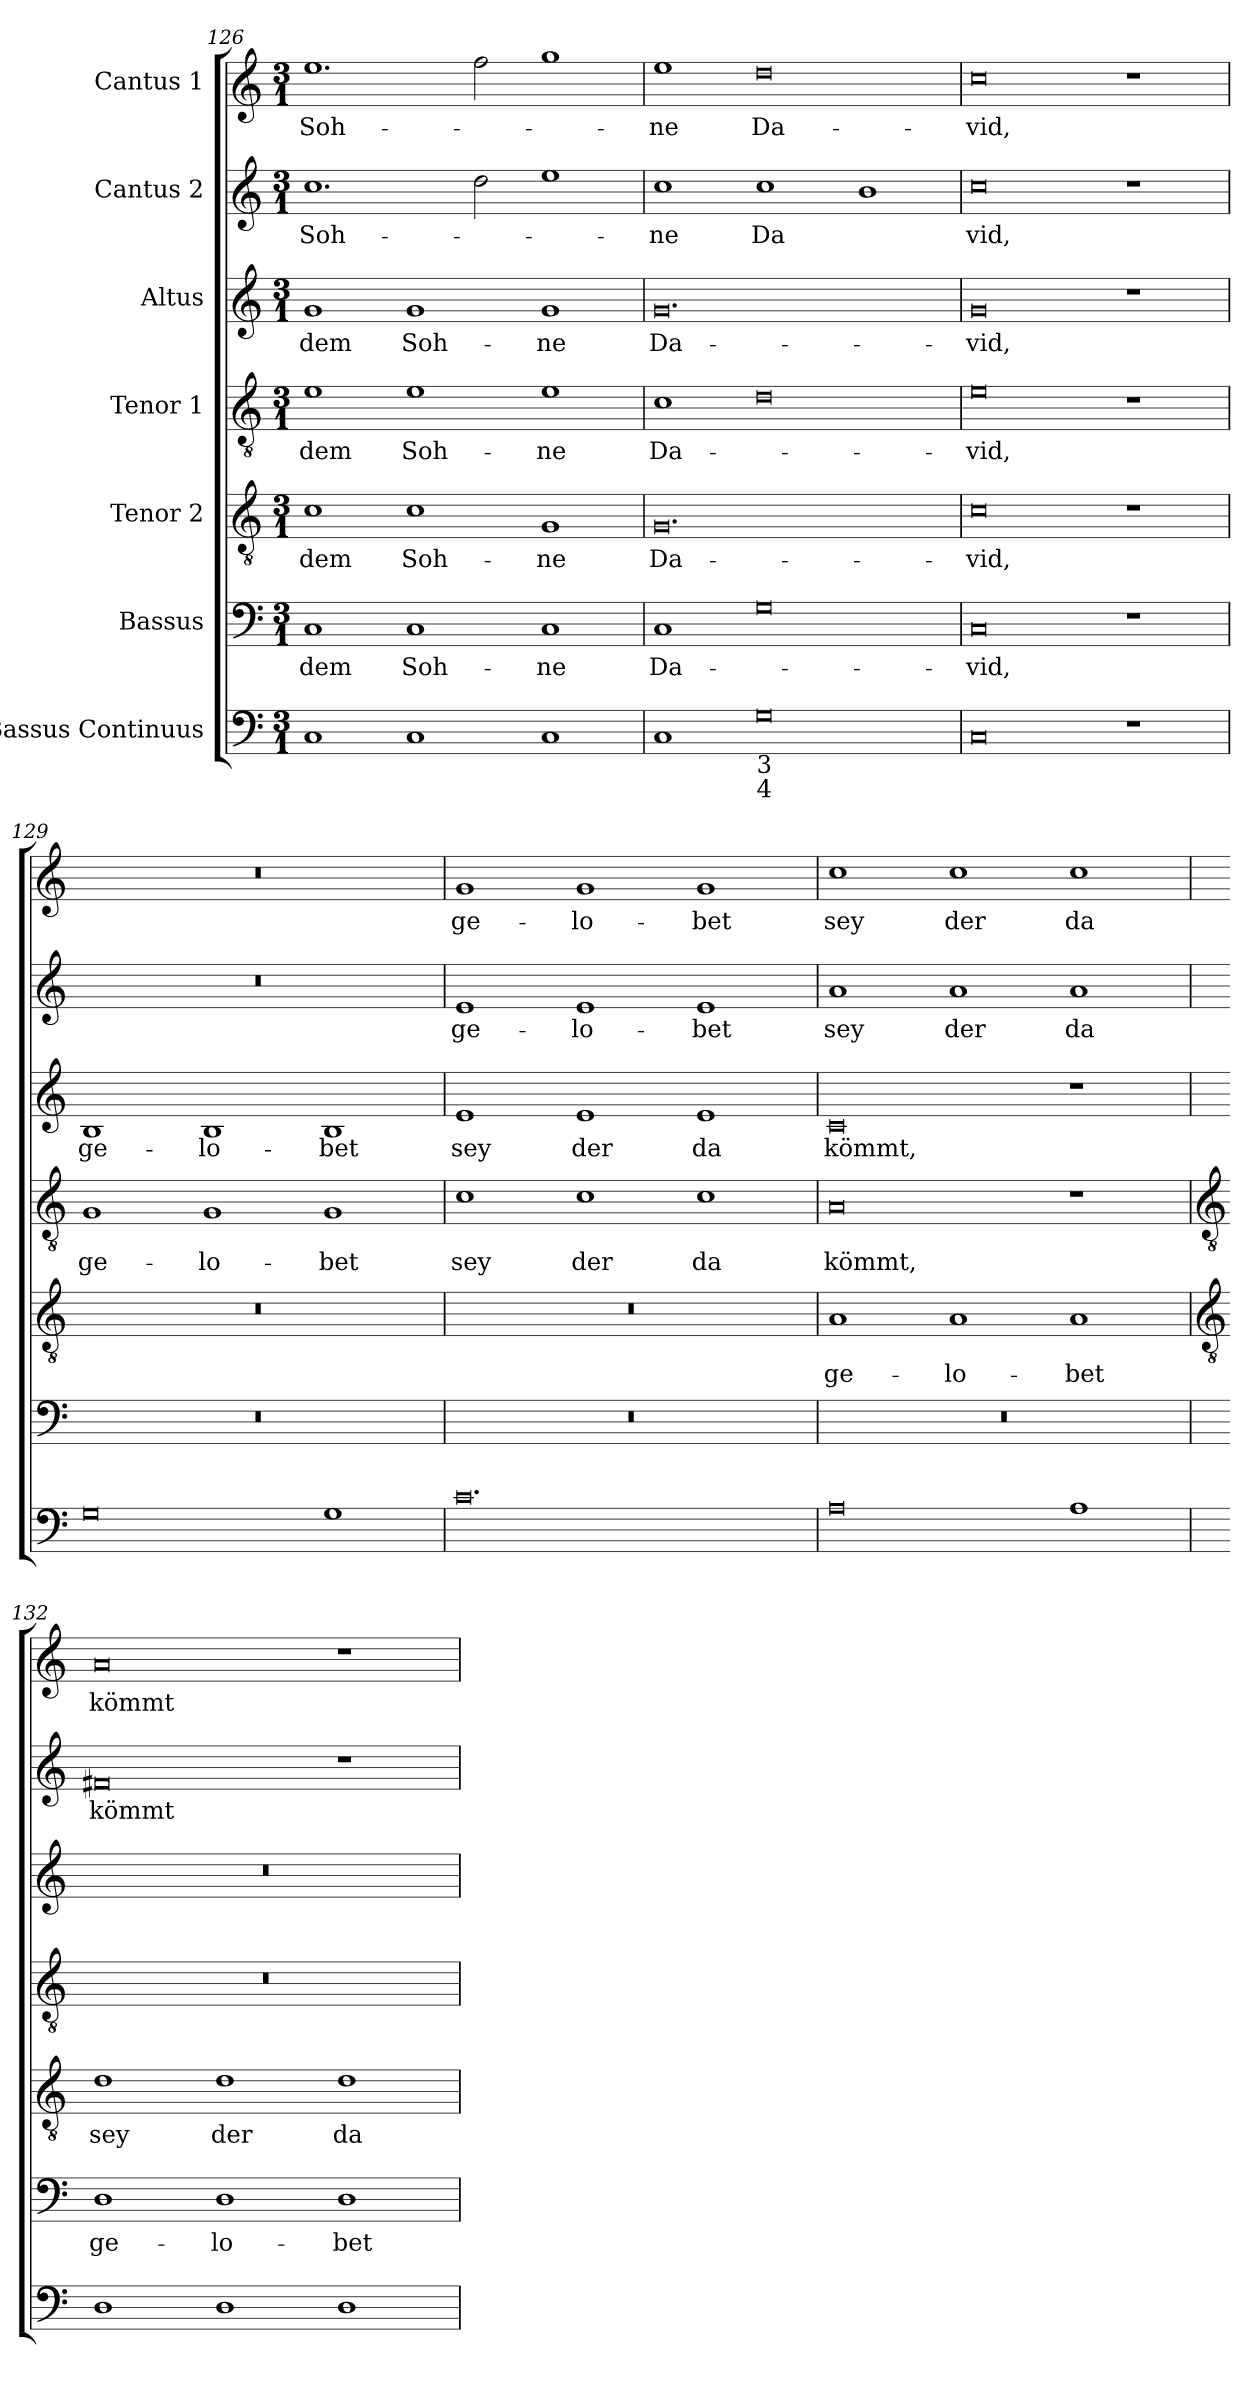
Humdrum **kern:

**kern	**kern	**text	**kern	**text	**kern	**text	**kern	**text	**kern	**text	**kern	**text
*part7	*part6	*part6	*part5	*part5	*part4	*part4	*part3	*part3	*part2	*part2	*part1	*part1
*staff7	*staff6	*staff6	*staff5	*staff5	*staff4	*staff4	*staff3	*staff3	*staff2	*staff2	*staff1	*staff1
*I"Bassus Continuus	*I"Bassus	*	*I"Tenor 2	*	*I"Tenor 1	*	*I"Altus	*	*I"Cantus 2	*	*I"Cantus 1	*
*clefF4	*clefF4	*	*clefGv2	*	*clefGv2	*	*clefG2	*	*clefG2	*	*clefG2	*
*k[]	*k[]	*	*k[]	*	*k[]	*	*k[]	*	*k[]	*	*k[]	*
*C:	*C:	*	*C:	*	*C:	*	*C:	*	*C:	*	*C:	*
*M3/1	*M3/1	*	*M3/1	*	*M3/1	*	*M3/1	*	*M3/1	*	*M3/1	*
=126	=126	=126	=126	=126	=126	=126	=126	=126	=126	=126	=126	=126
!	!	!LO:LY:b	!	!LO:LY:b	!	!LO:LY:b	!	!LO:LY:b	!	!LO:LY:b	!	!LO:LY:b
1C	1C	dem	1c	dem	1e	dem	1g	dem	1.cc	Soh-	1.ee	Soh-
!	!	!LO:LY:b	!	!LO:LY:b	!	!LO:LY:b	!	!LO:LY:b	!	!	!	!
1C	1C	Soh-	1c	Soh-	1e	Soh-	1g	Soh-	.	.	.	.
.	.	.	.	.	.	.	.	.	2dd	.	2ff	.
!	!	!LO:LY:b	!	!LO:LY:b	!	!LO:LY:b	!	!LO:LY:b	!	!	!	!
1C	1C	-ne	1G	-ne	1e	-ne	1g	-ne	1ee	.	1gg	.
=127	=127	=127	=127	=127	=127	=127	=127	=127	=127	=127	=127	=127
!	!	!LO:LY:b	!	!LO:LY:b	!	!LO:LY:b	!	!LO:LY:b	!	!LO:LY:b	!	!LO:LY:b
1C	1C	Da-	0.G	Da-	1c	Da-	0.g	Da-	1cc	-ne	1ee	-ne
!LO:TX:b:t=3	!	!	!	!	!	!	!	!	!	!	!	!
!LO:TX:b:t=4	!	!	!	!	!	!	!	!	!	!	!	!
!	!	!	!	!	!	!	!	!	!	!LO:LY:b	!	!LO:LY:b
0G	0G	.	.	.	0d	.	.	.	1cc	Da	0dd	Da-
!	!	!	!	!	!	!	!	!	!	!LO:LY:b	!	!
.	.	.	.	.	.	.	.	.	1b	-	.	.
=128	=128	=128	=128	=128	=128	=128	=128	=128	=128	=128	=128	=128
!	!	!LO:LY:b	!	!LO:LY:b	!	!LO:LY:b	!	!LO:LY:b	!	!LO:LY:b	!	!LO:LY:b
0C	0C	-vid,	0c	-vid,	0e	-vid,	0g	-vid,	0cc	vid,	0cc	vid,
1r	1r	.	1r	.	1r	.	1r	.	1r	.	1r	.
=129	=129	=129	=129	=129	=129	=129	=129	=129	=129	=129	=129	=129
!	!	!	!	!	!	!LO:LY:b	!	!LO:LY:b	!	!	!	!
0G	0.r	.	0.r	.	1G	ge-	1B	ge-	0.r	.	0.r	.
!	!	!	!	!	!	!LO:LY:b	!	!LO:LY:b	!	!	!	!
.	.	.	.	.	1G	-lo-	1B	-lo-	.	.	.	.
!	!	!	!	!	!	!LO:LY:b	!	!LO:LY:b	!	!	!	!
1G	.	.	.	.	1G	-bet	1B	-bet	.	.	.	.
=130	=130	=130	=130	=130	=130	=130	=130	=130	=130	=130	=130	=130
!	!	!	!	!	!	!LO:LY:b	!	!LO:LY:b	!	!LO:LY:b	!	!LO:LY:b
0.c	0.r	.	0.r	.	1c	sey	1e	sey	1e	ge-	1g	ge-
!	!	!	!	!	!	!LO:LY:b	!	!LO:LY:b	!	!LO:LY:b	!	!LO:LY:b
.	.	.	.	.	1c	der	1e	der	1e	-lo-	1g	-lo-
!	!	!	!	!	!	!LO:LY:b	!	!LO:LY:b	!	!LO:LY:b	!	!LO:LY:b
.	.	.	.	.	1c	da	1e	da	1e	-bet	1g	-bet
=131	=131	=131	=131	=131	=131	=131	=131	=131	=131	=131	=131	=131
!	!	!	!	!LO:LY:b	!	!LO:LY:b	!	!LO:LY:b	!	!LO:LY:b	!	!LO:LY:b
0A	0.r	.	1A	ge-	0A	kömmt,	0c	kömmt,	1a	sey	1cc	sey
!	!	!	!	!LO:LY:b	!	!	!	!	!	!LO:LY:b	!	!LO:LY:b
.	.	.	1A	-lo-	.	.	.	.	1a	der	1cc	der
!	!	!	!	!LO:LY:b	!	!	!	!	!	!LO:LY:b	!	!LO:LY:b
1A	.	.	1A	-bet	1r	.	1r	.	1a	da	1cc	da
!!LO:LB:g=z
=132	=132	=132	=132	=132	=132	=132	=132	=132	=132	=132	=132	=132
*	*	*	*clefGv2	*	*clefGv2	*	*	*	*	*	*	*
!	!	!LO:LY:b	!	!LO:LY:b	!	!	!	!	!	!LO:LY:b	!	!LO:LY:b
1D	1D	ge-	1d	sey	0.r	.	0.r	.	0f#X	kömmt	0a	kömmt
!	!	!LO:LY:b	!	!LO:LY:b	!	!	!	!	!	!	!	!
1D	1D	-lo-	1d	der	.	.	.	.	.	.	.	.
!	!	!LO:LY:b	!	!LO:LY:b	!	!	!	!	!	!	!	!
1D	1D	-bet	1d	da	.	.	.	.	1r	.	1r	.
=	=	=	=	=	=	=	=	=	=	=	=	=
*-	*-	*-	*-	*-	*-	*-	*-	*-	*-	*-	*-	*-
